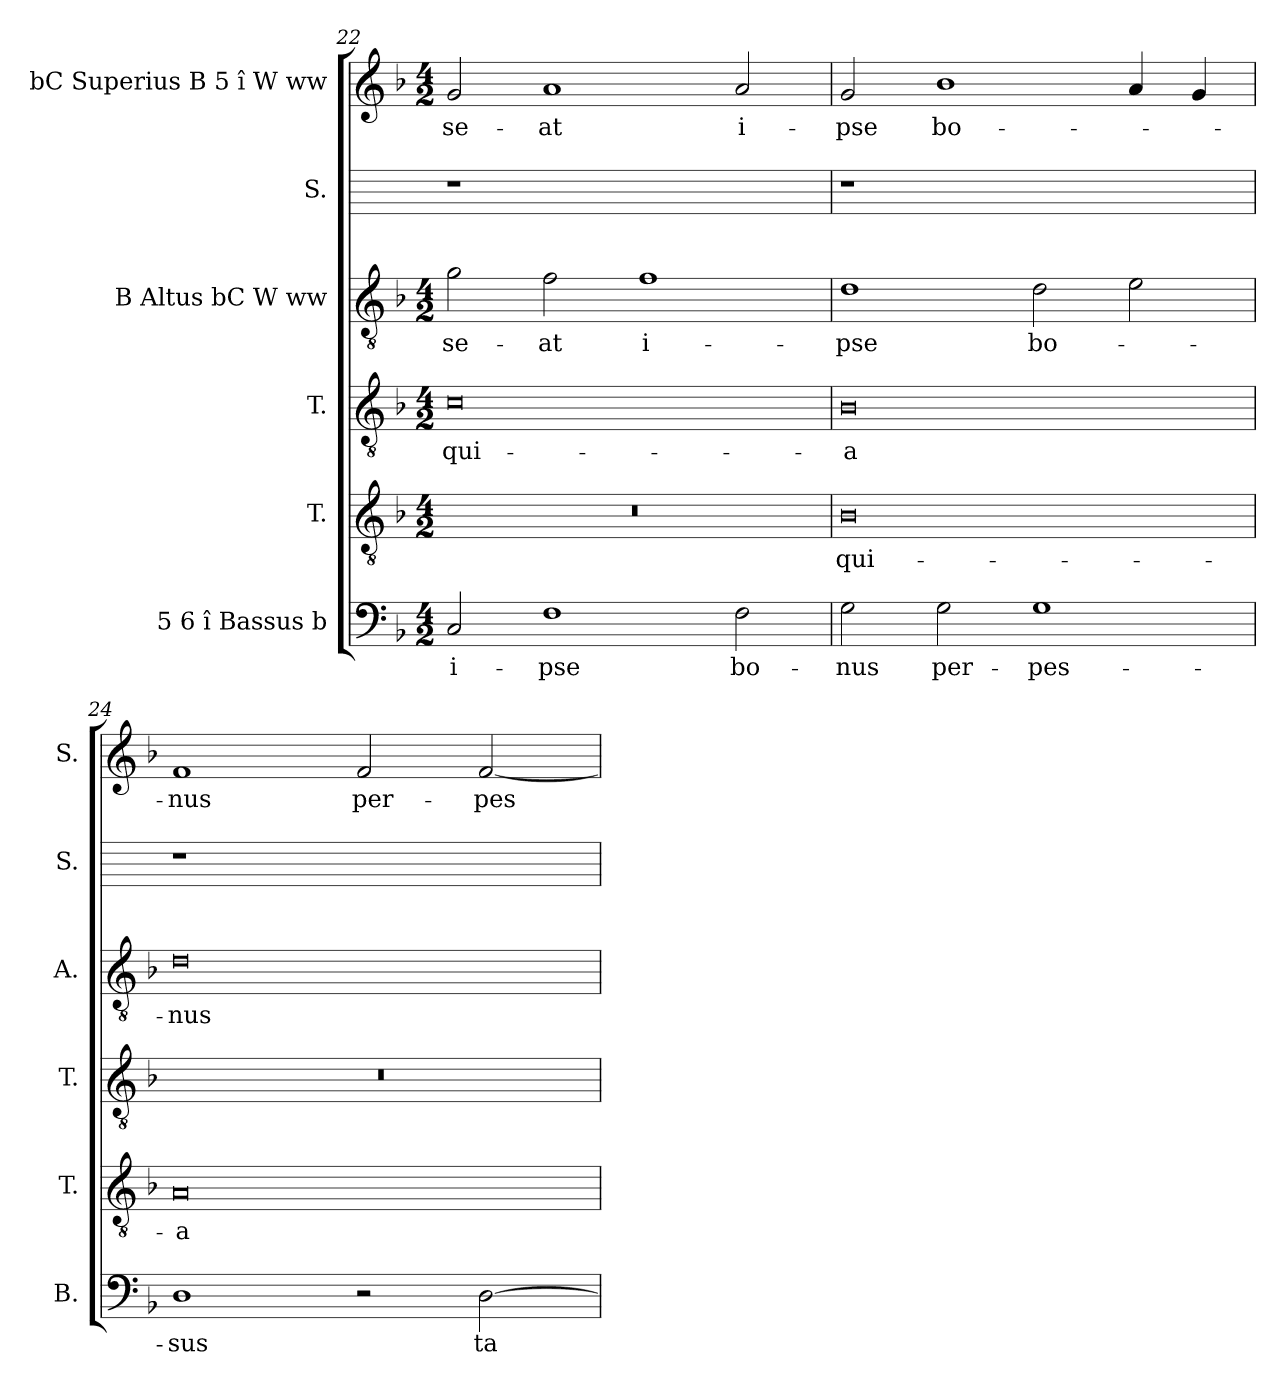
**kern	**text	**kern	**text	**kern	**text	**kern	**text	**kern	**kern	**text
*part6	*part6	*part5	*part5	*part4	*part4	*part3	*part3	*part2	*part1	*part1
*staff6	*staff6	*staff5	*staff5	*staff4	*staff4	*staff3	*staff3	*staff2	*staff1	*staff1
*I"5  6  î  Bassus  b	*	*I"T.	*	*I"T.	*	*I"B  Altus  bC  W  ww	*	*I"S.	*I"bC  Superius  B  5 î W  ww	*
*I'B.	*	*I'T.	*	*I'T.	*	*I'A.	*	*I'S.	*I'S.	*
*clefF4	*	*clefGv2	*	*clefGv2	*	*clefGv2	*	*	*clefG2	*
*k[b-]	*	*k[b-]	*	*k[b-]	*	*k[b-]	*	*	*k[b-]	*
*F:	*	*F:	*	*F:	*	*F:	*	*	*F:	*
*M4/2	*	*M4/2	*	*M4/2	*	*M4/2	*	*	*M4/2	*
=22	=22	=22	=22	=22	=22	=22	=22	=22	=22	=22
!	!LO:LY:b:cj	!	!	!	!LO:LY:b:cj	!	!LO:LY:b:cj	!	!	!LO:LY:b:cj
2C/	i-	0r	.	0c	qui-	2g\	-se-	1r	2g/	-se-
!	!LO:LY:b:cj	!	!	!	!	!	!LO:LY:b:cj	!	!	!LO:LY:b:cj
1F	-pse	.	.	.	.	2f\	-at	.	1a	-at
!	!	!	!	!	!	!	!LO:LY:b:rj	!	!	!
.	.	.	.	.	.	1f	i-	1ryy	.	.
!	!LO:LY:b:cj	!	!	!	!	!	!	!	!	!LO:LY:b:cj
2F\	bo-	.	.	.	.	.	.	.	2a/	i-
=23	=23	=23	=23	=23	=23	=23	=23	=23	=23	=23
!	!LO:LY:b:cj	!	!LO:LY:b:cj	!	!LO:LY:b:rj	!	!LO:LY:b:cj	!	!	!LO:LY:b:cj
2G\	-nus	0B-	qui-	0B-	-a	1d	-pse	1r	2g/	-pse
!	!LO:LY:b:cj	!	!	!	!	!	!	!	!	!LO:LY:b:cj
2G\	per-	.	.	.	.	.	.	.	1b-	bo-
!	!LO:LY:b:cj	!	!	!	!	!	!LO:LY:b:cj	!	!	!
1G	-pes-	.	.	.	.	2d\	bo-	1ryy	.	.
.	.	.	.	.	.	2e\	.	.	4a/	.
.	.	.	.	.	.	.	.	.	4g/	.
=24	=24	=24	=24	=24	=24	=24	=24	=24	=24	=24
!	!LO:LY:b:cj	!	!LO:LY:b:rj	!	!	!	!LO:LY:b:cj	!	!	!LO:LY:b:cj
1D	-sus	0A	-a	0r	.	0d	-nus	1r	1f	-nus
!	!	!	!	!	!	!	!	!	!	!LO:LY:b:cj
2r	.	.	.	.	.	.	.	1ryy	2f/	per-
!	!LO:LY:b:cj	!	!	!	!	!	!	!	!	!LO:LY:b
[>2D\	ta-	.	.	.	.	.	.	.	[<2f/	-pes-
=	=	=	=	=	=	=	=	=	=	=
*-	*-	*-	*-	*-	*-	*-	*-	*-	*-	*-
